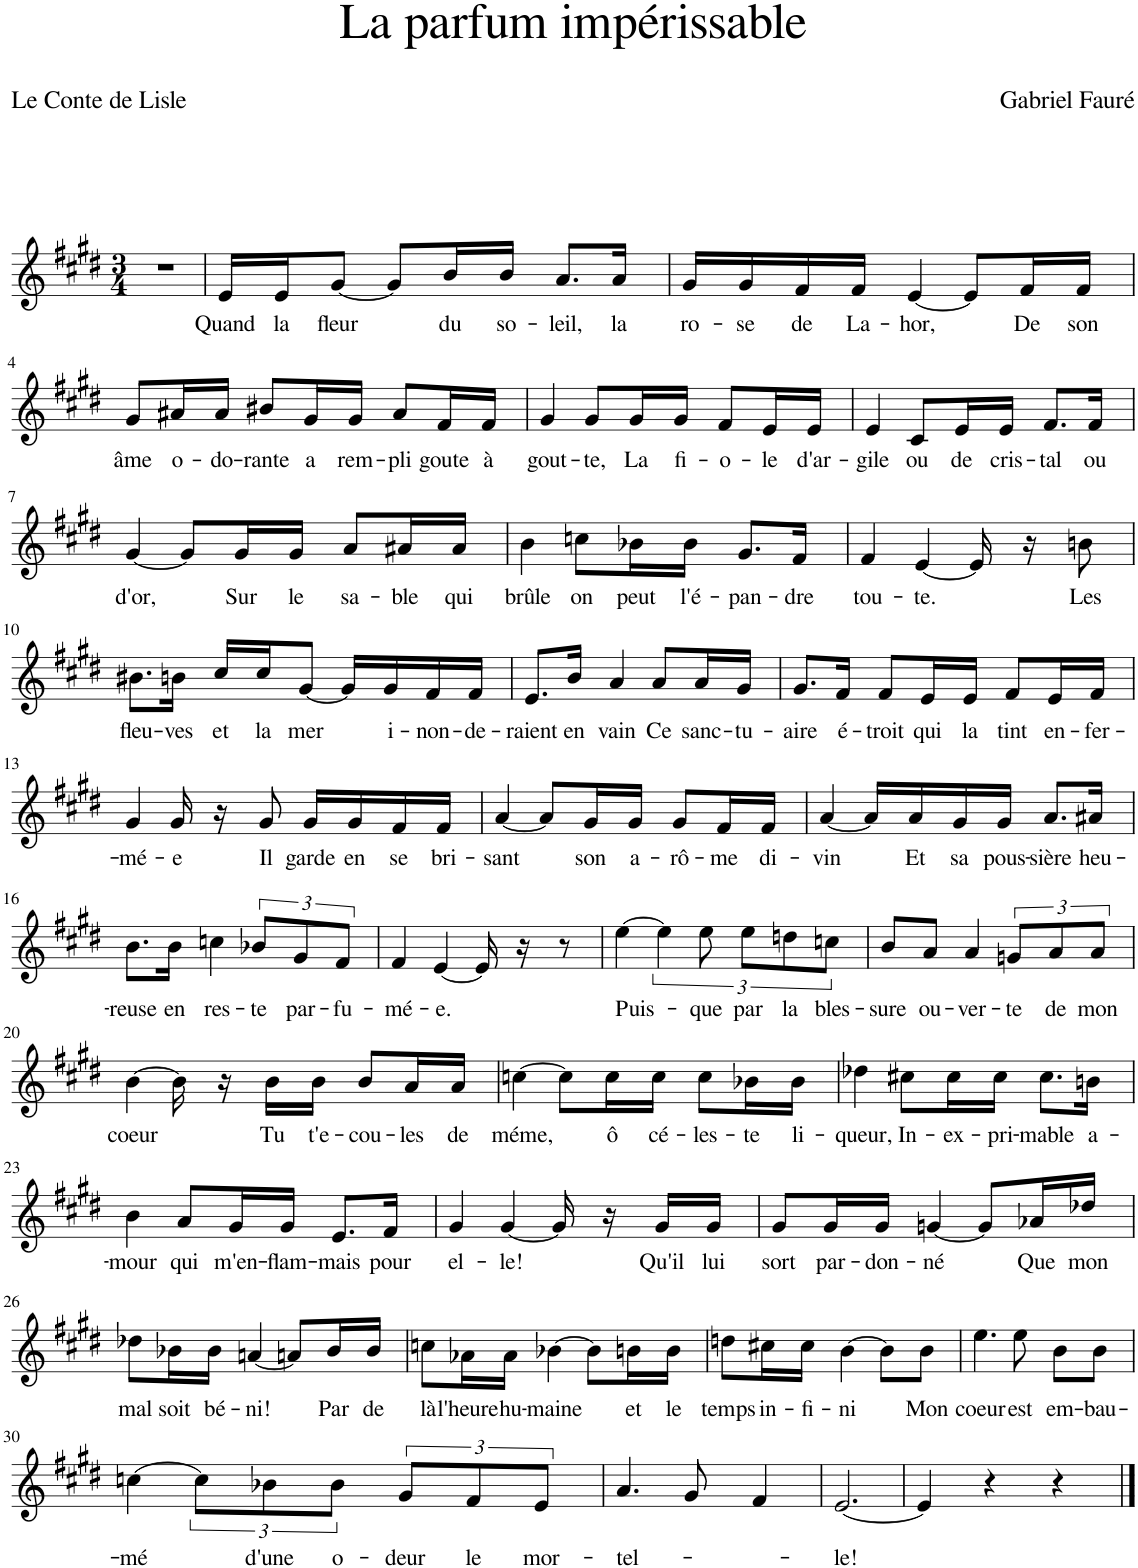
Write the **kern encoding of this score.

**kern	**text
*part1	*part1
*staff1	*staff1
*I"Piano	*
*I'Pno	*
*clefG2	*
*k[f#c#g#d#]	*
*M3/4	*
=1	=1
2.r	.
=2	=2
!	!LO:LY:b
16e/LL	Quand
!	!LO:LY:b
16e/J	la
!	!LO:LY:b
[8g#/J	fleur
8g#/L]	.
!	!LO:LY:b
16b/L	du
!	!LO:LY:b
16b/JJ	so-
!	!LO:LY:b
8.a/L	-leil,
!	!LO:LY:b
16a/Jk	la
=3	=3
!	!LO:LY:b
16g#/LL	ro-
!	!LO:LY:b
16g#/	-se
!	!LO:LY:b
16f#/	de
!	!LO:LY:b
16f#/JJ	La-
!	!LO:LY:b
[4e/	-hor,
8e/L]	.
!	!LO:LY:b
16f#/L	De
!	!LO:LY:b
16f#/JJ	son
!!LO:LB:g=z
=4	=4
!	!LO:LY:b
8g#/L	âme
!	!LO:LY:b
16a#X/L	o-
!	!LO:LY:b
16a#/JJ	-do-
!	!LO:LY:b
8b#X/L	-rante
!	!LO:LY:b
16g#/L	a
!	!LO:LY:b
16g#/JJ	rem-
!	!LO:LY:b
8a#/L	-pli
!	!LO:LY:b
16f#/L	goute
!	!LO:LY:b
16f#/JJ	à
=5	=5
!	!LO:LY:b
4g#/	gout-
!	!LO:LY:b
8g#/L	-te,
!	!LO:LY:b
16g#/L	La
!	!LO:LY:b
16g#/JJ	fi-
!	!LO:LY:b
8f#/L	-o-
!	!LO:LY:b
16e/L	-le
!	!LO:LY:b
16e/JJ	d'ar-
=6	=6
!	!LO:LY:b
4e/	-gile
!	!LO:LY:b
8c#/L	ou
!	!LO:LY:b
16e/L	de
!	!LO:LY:b
16e/JJ	cris-
!	!LO:LY:b
8.f#/L	-tal
!	!LO:LY:b
16f#/Jk	ou
!!LO:LB:g=z
=7	=7
!	!LO:LY:b
[4g#/	d'or,
8g#/L]	.
!	!LO:LY:b
16g#/L	Sur
!	!LO:LY:b
16g#/JJ	le
!	!LO:LY:b
8a/L	sa-
!	!LO:LY:b
16a#X/L	-ble
!	!LO:LY:b
16a#/JJ	qui
=8	=8
!	!LO:LY:b
4b\	brûle
!	!LO:LY:b
8ccn\L	on
!	!LO:LY:b
16b-X\L	peut
!	!LO:LY:b
16b-\JJ	l'é-
!	!LO:LY:b
8.g#/L	-pan-
!	!LO:LY:b
16f#/Jk	-dre
=9	=9
!	!LO:LY:b
4f#/	tou-
!	!LO:LY:b
[4e/	-te.
16e/]	.
16r	.
!	!LO:LY:b
8bn\	Les
!!LO:LB:g=z
=10	=10
!	!LO:LY:b
8.b#X\L	fleu-
!	!LO:LY:b
16bn\Jk	-ves
!	!LO:LY:b
16cc#/LL	et
!	!LO:LY:b
16cc#/J	la
!	!LO:LY:b
[8g#/J	mer
16g#/LL]	.
!	!LO:LY:b
16g#/	i-
!	!LO:LY:b
16f#/	-non-
!	!LO:LY:b
16f#/JJ	-de-
=11	=11
!	!LO:LY:b
8.e/L	-raient
!	!LO:LY:b
16b/Jk	en
!	!LO:LY:b
4a/	vain
!	!LO:LY:b
8a/L	Ce
!	!LO:LY:b
16a/L	sanc-
!	!LO:LY:b
16g#/JJ	-tu-
=12	=12
!	!LO:LY:b
8.g#/L	-aire
!	!LO:LY:b
16f#/Jk	é-
!	!LO:LY:b
8f#/L	-troit
!	!LO:LY:b
16e/L	qui
!	!LO:LY:b
16e/JJ	la
!	!LO:LY:b
8f#/L	tint
!	!LO:LY:b
16e/L	en-
!	!LO:LY:b
16f#/JJ	-fer-
!!LO:LB:g=z
=13	=13
!	!LO:LY:b
4g#/	-mé-
!	!LO:LY:b
16g#/	-e
16r	.
!	!LO:LY:b
8g#/	Il
!	!LO:LY:b
16g#/LL	garde
!	!LO:LY:b
16g#/	en
!	!LO:LY:b
16f#/	se
!	!LO:LY:b
16f#/JJ	bri-
=14	=14
!	!LO:LY:b
[4a/	-sant
8a/L]	.
!	!LO:LY:b
16g#/L	son
!	!LO:LY:b
16g#/JJ	a-
!	!LO:LY:b
8g#/L	-rô-
!	!LO:LY:b
16f#/L	-me
!	!LO:LY:b
16f#/JJ	di-
=15	=15
!	!LO:LY:b
[4a/	-vin
16a/LL]	.
!	!LO:LY:b
16a/	Et
!	!LO:LY:b
16g#/	sa
!	!LO:LY:b
16g#/JJ	pous-
!	!LO:LY:b
8.a/L	-sière
!	!LO:LY:b
16a#X/Jk	heu-
!!LO:LB:g=z
=16	=16
!	!LO:LY:b
8.b\L	-reuse
!	!LO:LY:b
16b\Jk	en
!	!LO:LY:b
4ccn\	res-
!	!LO:LY:b
12b-X/L	-te
!	!LO:LY:b
12g#/	par-
!	!LO:LY:b
12f#/J	-fu-
=17	=17
!	!LO:LY:b
4f#/	-mé-
!	!LO:LY:b
[4e/	-e.
16e/]	.
16r	.
8r	.
=18	=18
!	!LO:LY:b
[4ee\	Puis-
6ee\]	.
!	!LO:LY:b
12ee\	-que
!	!LO:LY:b
12ee\L	par
!	!LO:LY:b
12ddn\	la
!	!LO:LY:b
12ccn\J	bles-
=19	=19
!	!LO:LY:b
8b/L	-sure
!	!LO:LY:b
8a/J	ou-
!	!LO:LY:b
4a/	-ver-
!	!LO:LY:b
12gn/L	-te
!	!LO:LY:b
12a/	de
!	!LO:LY:b
12a/J	mon
!!LO:LB:g=z
=20	=20
!	!LO:LY:b
[4b\	coeur
16b\]	.
16r	.
!	!LO:LY:b
16b\LL	Tu
!	!LO:LY:b
16b\JJ	t'e-
!	!LO:LY:b
8b/L	-cou-
!	!LO:LY:b
16a/L	-les
!	!LO:LY:b
16a/JJ	de
=21	=21
!	!LO:LY:b
[4ccn\	méme,
8cc\L]	.
!	!LO:LY:b
16cc\L	ô
!	!LO:LY:b
16cc\JJ	cé-
!	!LO:LY:b
8cc\L	-les-
!	!LO:LY:b
16b-X\L	-te
!	!LO:LY:b
16b-\JJ	-li-
=22	=22
!	!LO:LY:b
4dd-X\	-queur,
!	!LO:LY:b
8cc#X\L	In-
!	!LO:LY:b
16cc#\L	-ex-
!	!LO:LY:b
16cc#\JJ	-pri-
!	!LO:LY:b
8.cc#\L	-mable
!	!LO:LY:b
16bn\Jk	a-
!!LO:LB:g=z
=23	=23
!	!LO:LY:b
4b\	-mour
!	!LO:LY:b
8a/L	qui
!	!LO:LY:b
16g#/L	m'en-
!	!LO:LY:b
16g#/JJ	-flam-
!	!LO:LY:b
8.e/L	-mais
!	!LO:LY:b
16f#/Jk	pour
=24	=24
!	!LO:LY:b
4g#/	el-
!	!LO:LY:b
[4g#/	-le!
16g#/]	.
16r	.
!	!LO:LY:b
16g#/LL	Qu'il
!	!LO:LY:b
16g#/JJ	lui
=25	=25
!	!LO:LY:b
8g#/L	sort
!	!LO:LY:b
16g#/L	par-
!	!LO:LY:b
16g#/JJ	-don-
!	!LO:LY:b
[4gn/	-né
8g/L]	.
!	!LO:LY:b
16a-X/L	Que
!	!LO:LY:b
16dd-X/JJ	mon
!!LO:LB:g=z
=26	=26
!	!LO:LY:b
8dd-X\L	mal
!	!LO:LY:b
16b-X\L	soit
!	!LO:LY:b
16b-\JJ	bé-
!	!LO:LY:b
[4an/	-ni!
8an/L]	.
!	!LO:LY:b
16b-/L	Par
!	!LO:LY:b
16b-/JJ	de
=27	=27
!	!LO:LY:b
8ccn\L	là
!	!LO:LY:b
16a-X\L	l'heure
!	!LO:LY:b
16a-\JJ	hu-
!	!LO:LY:b
[4b-X\	-maine
8b-\L]	.
!	!LO:LY:b
16bn\L	et
!	!LO:LY:b
16b\JJ	le
=28	=28
!	!LO:LY:b
8ddn\L	temps
!	!LO:LY:b
16cc#X\L	in-
!	!LO:LY:b
16cc#\JJ	-fi-
!	!LO:LY:b
[4b\	-ni
8b\L]	.
!	!LO:LY:b
8b\J	Mon
=29	=29
!	!LO:LY:b
4.ee\	coeur
!	!LO:LY:b
8ee\	est
!	!LO:LY:b
8b\L	em-
!	!LO:LY:b
8b\J	-bau-
!!LO:LB:g=z
=30	=30
!	!LO:LY:b
[4ccn\	-mé
12cc\L]	.
!	!LO:LY:b
12b-X\	d'une
!	!LO:LY:b
12b-\J	o-
!	!LO:LY:b
12g#/L	-deur
!	!LO:LY:b
12f#/	le
!	!LO:LY:b
12e/J	mor-
=31	=31
!	!LO:LY:b
4.a/	-tel-
8g#/	.
4f#/	.
=32	=32
!	!LO:LY:b
[2.e/	-le!
=33	=33
4e/]	.
4r	.
4r	.
==	==
*-	*-
